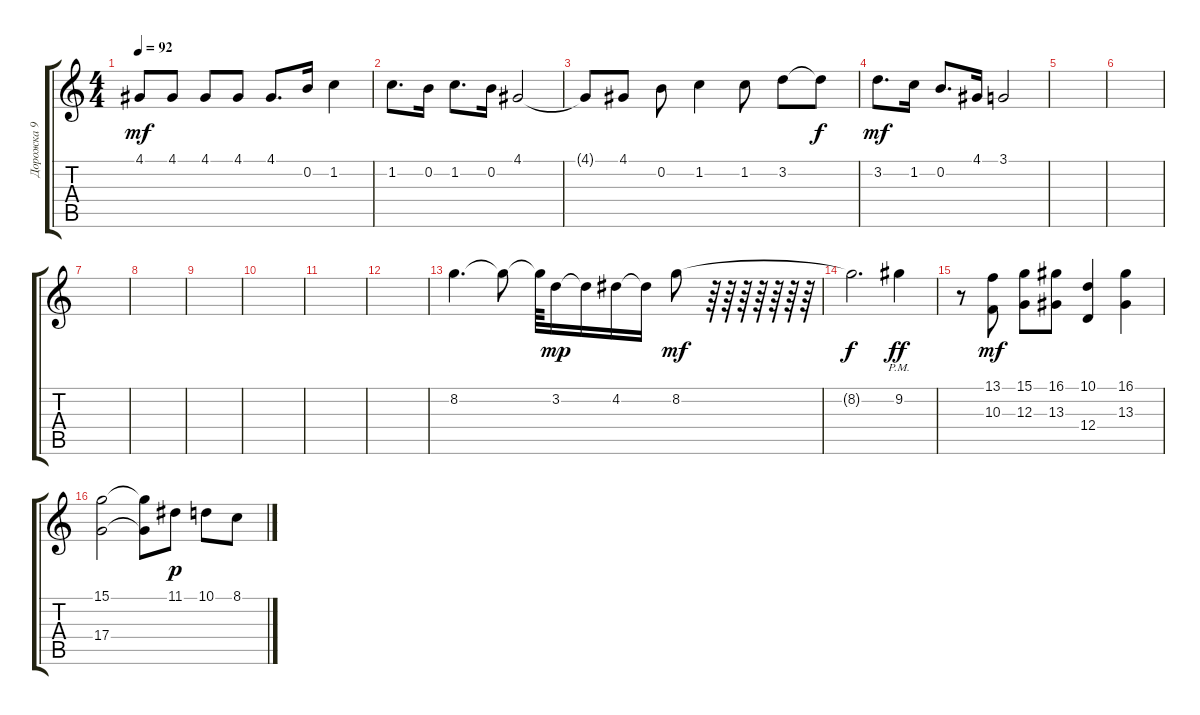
\track ("Дорожка 9" "Дорожка 9") {instrument stringensemble1}
\staff {score tabs}
\tuning (E4 B4 G3 D3 A2 E2) {hide}
\ts (4 4)
\tempo 92
\clef g2
\ks c
4.1{t}.8{dy mf} 4.1.8 4.1.8 4.1.8 4.1.8{d} 0.2.16 1.2.4 |
1.2.8{d} 0.2.16 1.2.8{d} 0.2.16 4.1.2 |
4.1{t}.8 4.1.8 0.2.8 1.2.4 1.2.8 3.2.8 3.2{t}.8{dy f} |
3.2.8{d dy mf} 1.2.16 0.2.8{d} 4.1.16 3.1.2 |
|
|
|
|
|
|
|
|
8.2.4{d} 8.2{t}.8 8.2{t}.64 3.2.16{dy mp} 3.2{t}.16 4.2.16 4.2{t}.16 8.2.8{dy mf} r.64 r.64 r.64 r.64 r.64 r.64 r.64 |
8.2{t}.2{d dy f} 9.2{pm}.4{dy ff} |
r.8 (13.1 10.3).8{dy mf} (15.1 12.3).8 (16.1 13.3).8 (10.1 12.4).4 (16.1 13.3).4 |
(15.1 17.4).2 (15.1{t} 17.4{t}).8 11.1.8{dy p} 10.1.8 8.1.8
